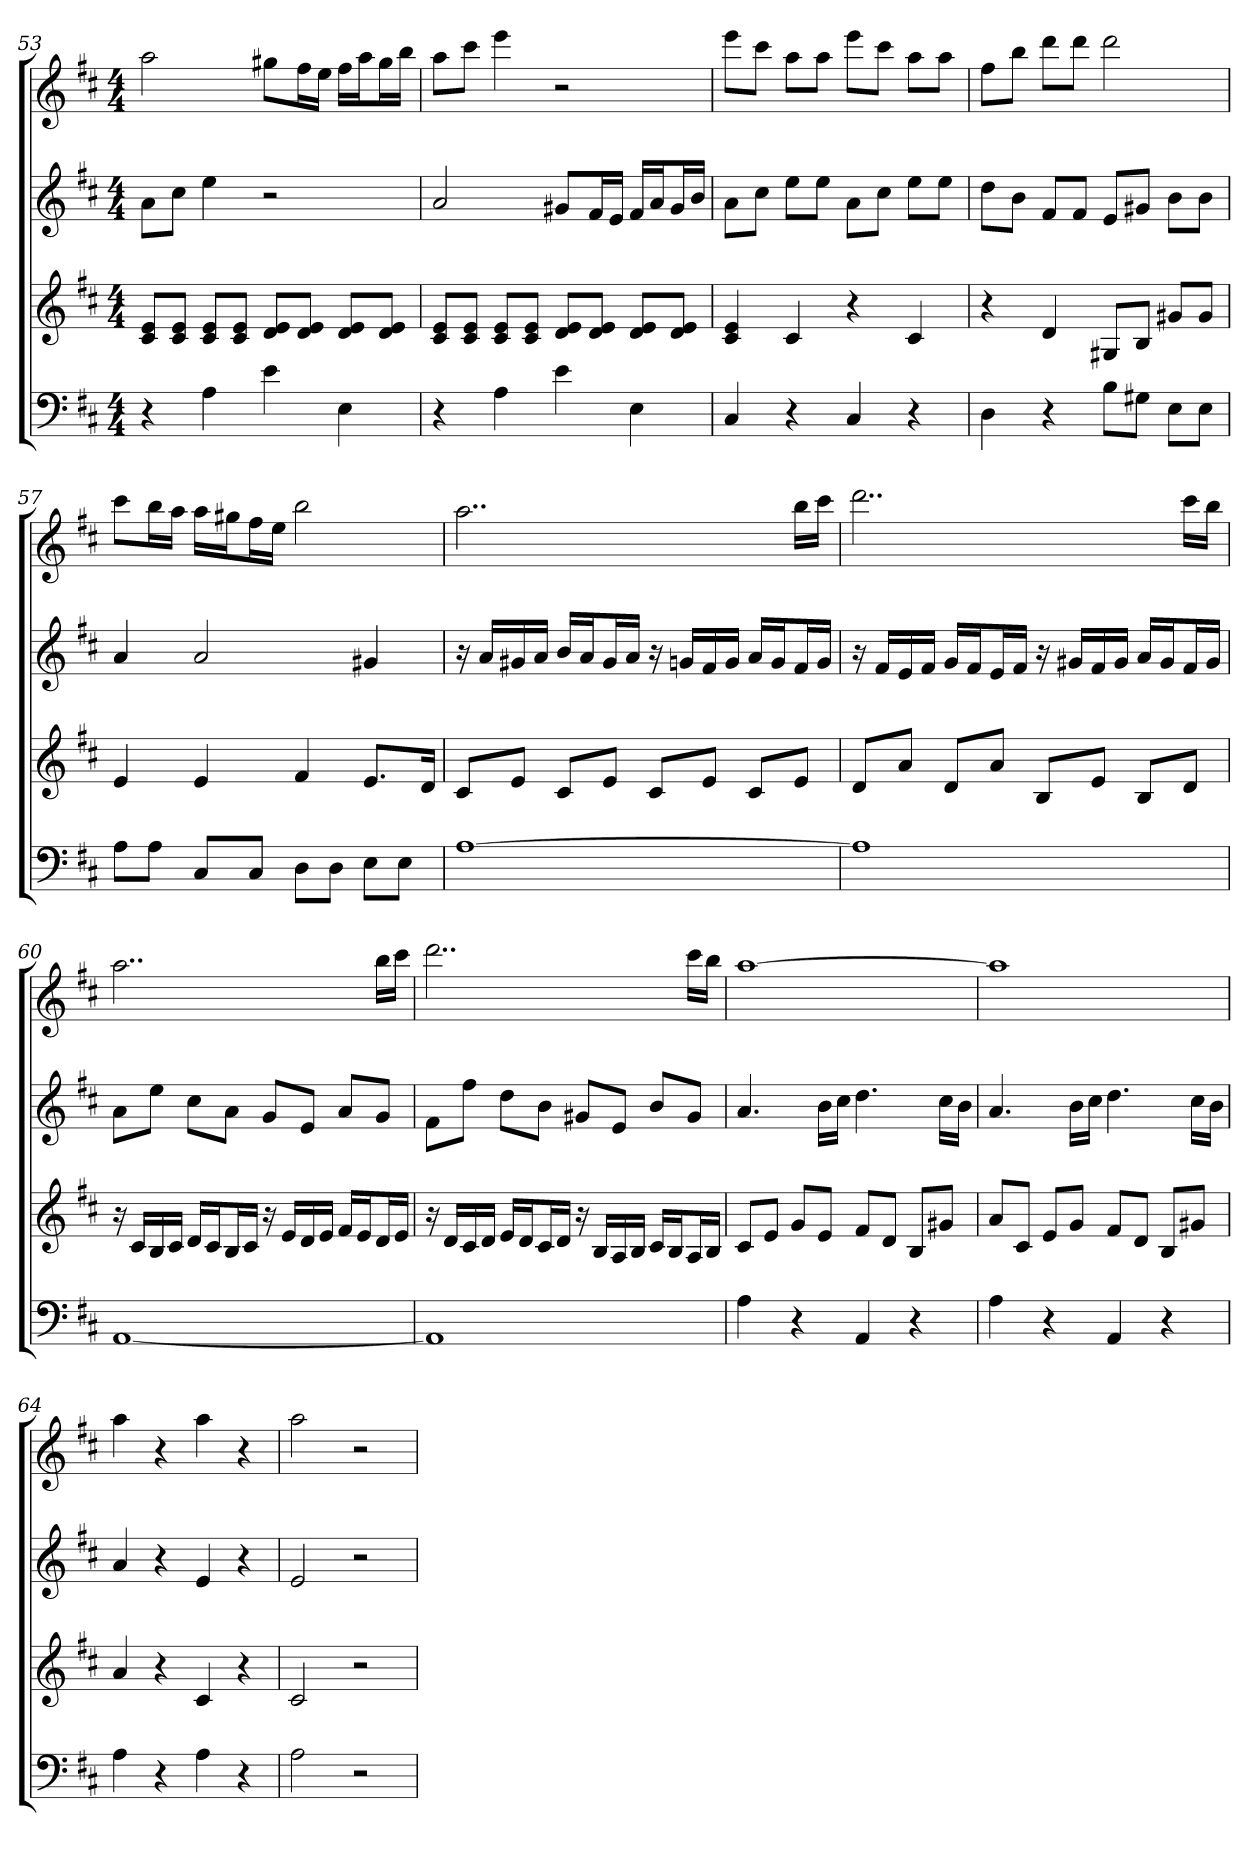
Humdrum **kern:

**kern	**kern	**kern	**kern
*part4	*part3	*part2	*part1
*staff4	*staff3	*staff2	*staff1
*k[f#c#]	*k[f#c#]	*k[f#c#]	*k[f#c#]
*D:	*D:	*D:	*D:
*M4/4	*M4/4	*M4/4	*M4/4
=53	=53	=53	=53
4r	8c# 8eL	8aL	2aa
.	8c# 8eJ	8cc#J	.
4A	8c# 8eL	4ee	.
.	8c# 8eJ	.	.
4e	8d 8eL	2r	8gg#XL
.	8d 8eJ	.	16ff#L
.	.	.	16eeJJ
4E	8d 8eL	.	16ff#LL
.	.	.	16aaJ
.	8d 8eJ	.	16gg#L
.	.	.	16bbJJ
=54	=54	=54	=54
4r	8c# 8eL	2a	8aaL
.	8c# 8eJ	.	8ccc#J
4A	8c# 8eL	.	4eee
.	8c# 8eJ	.	.
4e	8d 8eL	8g#XL	2r
.	8d 8eJ	16f#L	.
.	.	16eJJ	.
4E	8d 8eL	16f#LL	.
.	.	16aJ	.
.	8d 8eJ	16g#L	.
.	.	16bJJ	.
=55	=55	=55	=55
4C#	4c# 4e	8aL	8eeeL
.	.	8cc#J	8ccc#J
4r	4c#	8eeL	8aaL
.	.	8eeJ	8aaJ
4C#	4r	8aL	8eeeL
.	.	8cc#J	8ccc#J
4r	4c#	8eeL	8aaL
.	.	8eeJ	8aaJ
=56	=56	=56	=56
4D	4r	8ddL	8ff#L
.	.	8bJ	8bbJ
4r	4d	8f#L	8dddL
.	.	8f#J	8dddJ
8BL	8G#XL	8eL	2ddd
8G#XJ	8BJ	8g#XJ	.
8EL	8g#XL	8bL	.
8EJ	8g#J	8bJ	.
=57	=57	=57	=57
8AL	4e	4a	8ccc#L
8AJ	.	.	16bbL
.	.	.	16aaJJ
8C#L	4e	2a	16aaLL
.	.	.	16gg#XJ
8C#J	.	.	16ff#L
.	.	.	16eeJJ
8DL	4f#	.	2bb
8DJ	.	.	.
8EL	8.eL	4g#X	.
8EJ	.	.	.
.	16dJk	.	.
=58	=58	=58	=58
[1A	8c#L	16r	2..aa
.	.	16aLL	.
.	8eJ	16g#X	.
.	.	16aJJ	.
.	8c#L	16bLL	.
.	.	16aJ	.
.	8eJ	16g#L	.
.	.	16aJJ	.
.	8c#L	16r	.
.	.	16gnLL	.
.	8eJ	16f#	.
.	.	16gJJ	.
.	8c#L	16aLL	.
.	.	16gJ	.
.	8eJ	16f#L	16bbLL
.	.	16gJJ	16ccc#JJ
=59	=59	=59	=59
1A]	8dL	16r	2..ddd
.	.	16f#LL	.
.	8aJ	16e	.
.	.	16f#JJ	.
.	8dL	16gLL	.
.	.	16f#J	.
.	8aJ	16eL	.
.	.	16f#JJ	.
.	8BL	16r	.
.	.	16g#XLL	.
.	8eJ	16f#	.
.	.	16g#JJ	.
.	8BL	16aLL	.
.	.	16g#J	.
.	8dJ	16f#L	16ccc#LL
.	.	16g#JJ	16bbJJ
=60	=60	=60	=60
[1AA	16r	8aL	2..aa
.	16c#LL	.	.
.	16B	8eeJ	.
.	16c#JJ	.	.
.	16dLL	8cc#L	.
.	16c#J	.	.
.	16BL	8aJ	.
.	16c#JJ	.	.
.	16r	8gL	.
.	16eLL	.	.
.	16d	8eJ	.
.	16eJJ	.	.
.	16f#LL	8aL	.
.	16eJ	.	.
.	16dL	8gJ	16bbLL
.	16eJJ	.	16ccc#JJ
=61	=61	=61	=61
1AA]	16r	8f#L	2..ddd
.	16dLL	.	.
.	16c#	8ff#J	.
.	16dJJ	.	.
.	16eLL	8ddL	.
.	16dJ	.	.
.	16c#L	8bJ	.
.	16dJJ	.	.
.	16r	8g#XL	.
.	16BLL	.	.
.	16A	8eJ	.
.	16BJJ	.	.
.	16c#LL	8bL	.
.	16BJ	.	.
.	16AL	8g#J	16ccc#LL
.	16BJJ	.	16bbJJ
=62	=62	=62	=62
4A	8c#L	4.a	[1aa
.	8eJ	.	.
4r	8gL	.	.
.	8eJ	16bLL	.
.	.	16cc#JJ	.
4AA	8f#L	4.dd	.
.	8dJ	.	.
4r	8BL	.	.
.	8g#XJ	16cc#LL	.
.	.	16bJJ	.
=63	=63	=63	=63
4A	8aL	4.a	1aa]
.	8c#J	.	.
4r	8eL	.	.
.	8gJ	16bLL	.
.	.	16cc#JJ	.
4AA	8f#L	4.dd	.
.	8dJ	.	.
4r	8BL	.	.
.	8g#XJ	16cc#LL	.
.	.	16bJJ	.
=64	=64	=64	=64
4A	4a	4a	4aa
4r	4r	4r	4r
4A	4c#	4e	4aa
4r	4r	4r	4r
=65	=65	=65	=65
2A	2c#	2e	2aa
2r	2r	2r	2r
=	=	=	=
*-	*-	*-	*-
